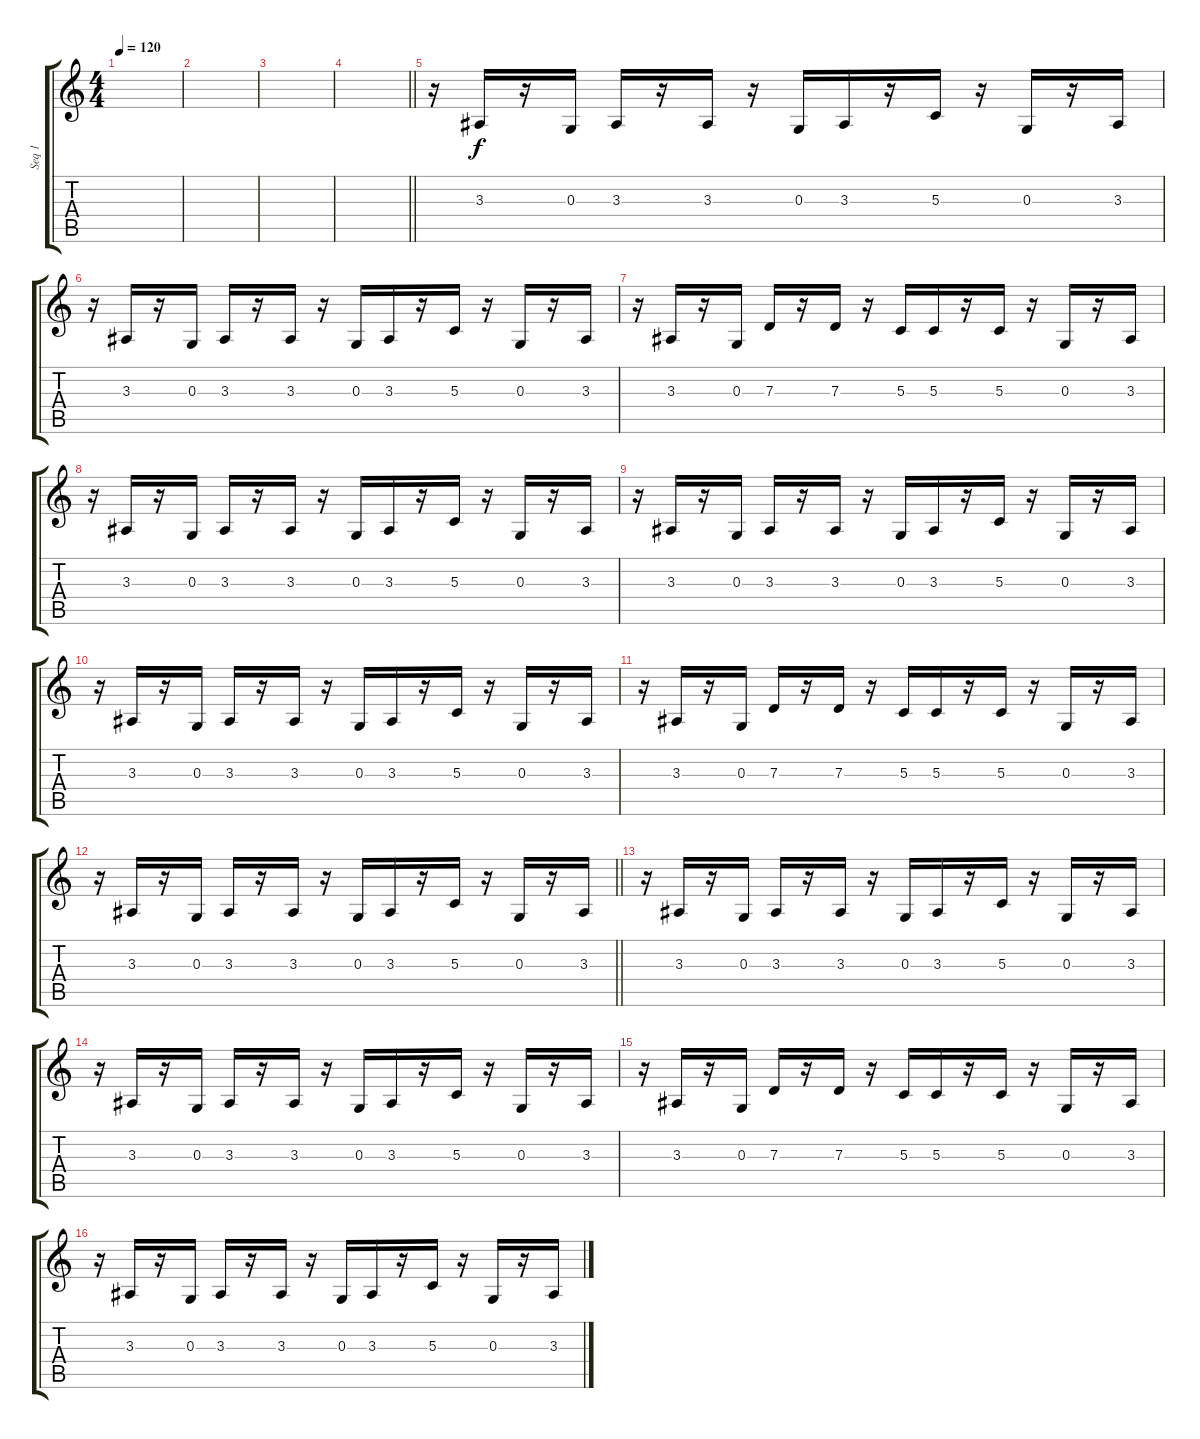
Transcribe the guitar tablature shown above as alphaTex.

\track ("Seq 1" "Seq 1") {instrument clavinet}
\staff {score tabs}
\tuning (E4 B3 G3 D3 A2 E2) {hide}
\ts (4 4)
\tempo 120
\clef g2
\ks c
|
|
|
\barLineRight lightlight
|
r.16 3.3.16 r.16 0.3.16 3.3.16 r.16 3.3.16 r.16 0.3.16 3.3.16 r.16 5.3.16 r.16 0.3.16 r.16 3.3.16 |
r.16 3.3.16 r.16 0.3.16 3.3.16 r.16 3.3.16 r.16 0.3.16 3.3.16 r.16 5.3.16 r.16 0.3.16 r.16 3.3.16 |
r.16 3.3.16 r.16 0.3.16 7.3.16 r.16 7.3.16 r.16 5.3.16 5.3.16 r.16 5.3.16 r.16 0.3.16 r.16 3.3.16 |
r.16 3.3.16 r.16 0.3.16 3.3.16 r.16 3.3.16 r.16 0.3.16 3.3.16 r.16 5.3.16 r.16 0.3.16 r.16 3.3.16 |
r.16 3.3.16 r.16 0.3.16 3.3.16 r.16 3.3.16 r.16 0.3.16 3.3.16 r.16 5.3.16 r.16 0.3.16 r.16 3.3.16 |
r.16 3.3.16 r.16 0.3.16 3.3.16 r.16 3.3.16 r.16 0.3.16 3.3.16 r.16 5.3.16 r.16 0.3.16 r.16 3.3.16 |
r.16 3.3.16 r.16 0.3.16 7.3.16 r.16 7.3.16 r.16 5.3.16 5.3.16 r.16 5.3.16 r.16 0.3.16 r.16 3.3.16 |
\barLineRight lightlight
r.16 3.3.16 r.16 0.3.16 3.3.16 r.16 3.3.16 r.16 0.3.16 3.3.16 r.16 5.3.16 r.16 0.3.16 r.16 3.3.16 |
r.16 3.3.16 r.16 0.3.16 3.3.16 r.16 3.3.16 r.16 0.3.16 3.3.16 r.16 5.3.16 r.16 0.3.16 r.16 3.3.16 |
r.16 3.3.16 r.16 0.3.16 3.3.16 r.16 3.3.16 r.16 0.3.16 3.3.16 r.16 5.3.16 r.16 0.3.16 r.16 3.3.16 |
r.16 3.3.16 r.16 0.3.16 7.3.16 r.16 7.3.16 r.16 5.3.16 5.3.16 r.16 5.3.16 r.16 0.3.16 r.16 3.3.16 |
r.16 3.3.16 r.16 0.3.16 3.3.16 r.16 3.3.16 r.16 0.3.16 3.3.16 r.16 5.3.16 r.16 0.3.16 r.16 3.3.16
